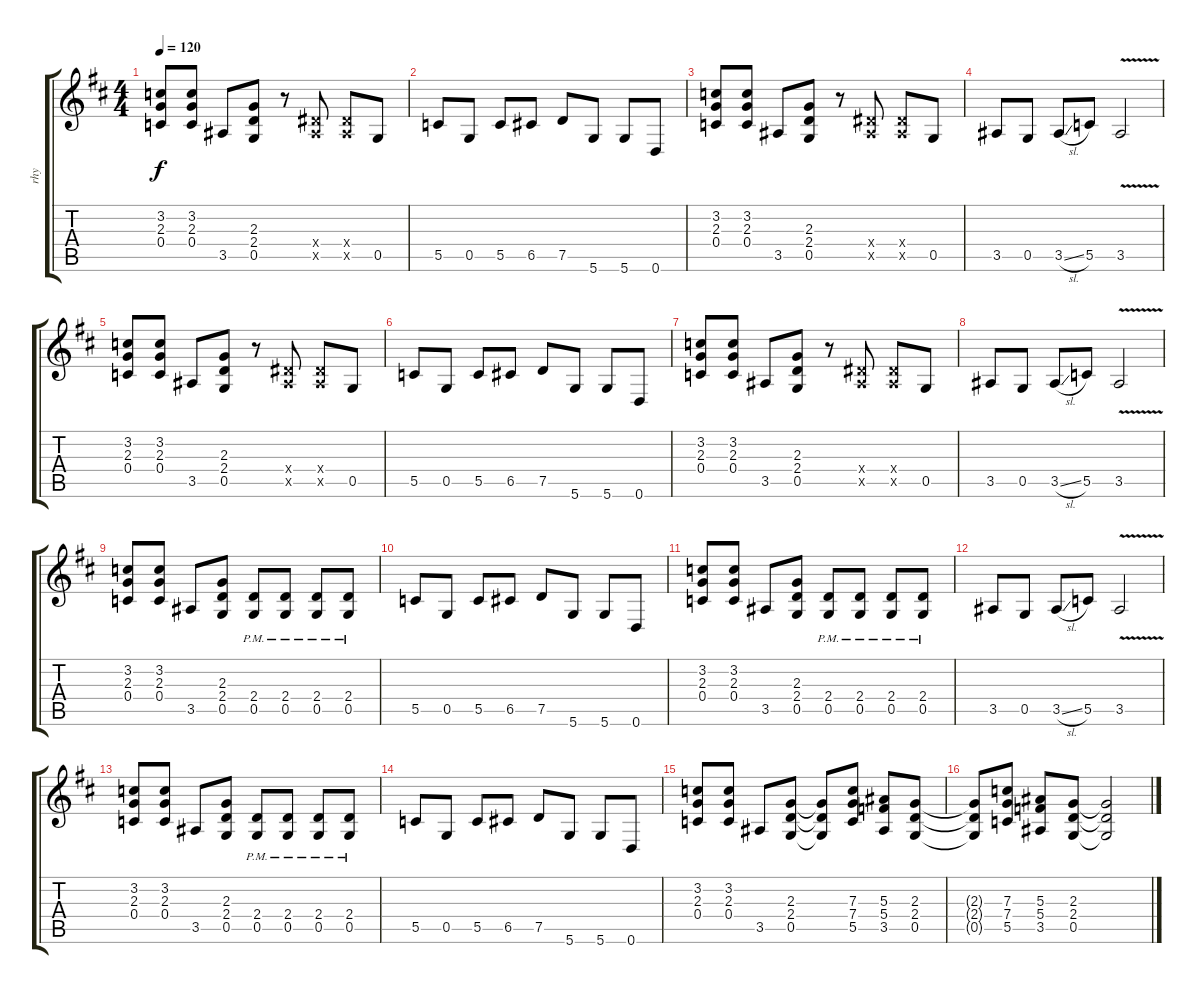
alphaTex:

\track ("rhy" "rhy") {instrument distortionguitar}
\staff {score tabs}
\tuning (D4 A3 F3 C3 G2 D2) {hide}
\ts (4 4)
\tempo 120
\clef g2
\ks d
(3.2 2.3 0.4).8{dy f} (3.2 2.3 0.4).8 3.5.8 (2.3 2.4 0.5).8 r.8 (3.4{x} 3.5{x}).8 (3.4{x} 3.5{x}).8 0.5.8 |
5.5.8 0.5.8 5.5.8 6.5.8 7.5.8 5.6.8 5.6.8 0.6.8 |
(3.2 2.3 0.4).8 (3.2 2.3 0.4).8 3.5.8 (2.3 2.4 0.5).8 r.8 (3.4{x} 3.5{x}).8 (3.4{x} 3.5{x}).8 0.5.8 |
3.5.8 0.5.8 3.5{sl}.8 5.5.8 3.5{v}.2 |
(3.2 2.3 0.4).8 (3.2 2.3 0.4).8 3.5.8 (2.3 2.4 0.5).8 r.8 (3.4{x} 3.5{x}).8 (3.4{x} 3.5{x}).8 0.5.8 |
5.5.8 0.5.8 5.5.8 6.5.8 7.5.8 5.6.8 5.6.8 0.6.8 |
(3.2 2.3 0.4).8 (3.2 2.3 0.4).8 3.5.8 (2.3 2.4 0.5).8 r.8 (3.4{x} 3.5{x}).8 (3.4{x} 3.5{x}).8 0.5.8 |
3.5.8 0.5.8 3.5{sl}.8 5.5.8 3.5{v}.2 |
(3.2 2.3 0.4).8 (3.2 2.3 0.4).8 3.5.8 (2.3 2.4 0.5).8 (2.4{pm} 0.5{pm}).8 (2.4{pm} 0.5{pm}).8 (2.4{pm} 0.5{pm}).8 (2.4{pm} 0.5{pm}).8 |
5.5.8 0.5.8 5.5.8 6.5.8 7.5.8 5.6.8 5.6.8 0.6.8 |
(3.2 2.3 0.4).8 (3.2 2.3 0.4).8 3.5.8 (2.3 2.4 0.5).8 (2.4{pm} 0.5{pm}).8 (2.4{pm} 0.5{pm}).8 (2.4{pm} 0.5{pm}).8 (2.4{pm} 0.5{pm}).8 |
3.5.8 0.5.8 3.5{sl}.8 5.5.8 3.5{v}.2 |
(3.2 2.3 0.4).8 (3.2 2.3 0.4).8 3.5.8 (2.3 2.4 0.5).8 (2.4{pm} 0.5{pm}).8 (2.4{pm} 0.5{pm}).8 (2.4{pm} 0.5{pm}).8 (2.4{pm} 0.5{pm}).8 |
5.5.8 0.5.8 5.5.8 6.5.8 7.5.8 5.6.8 5.6.8 0.6.8 |
(3.2 2.3 0.4).8 (3.2 2.3 0.4).8 3.5.8 (2.3 2.4 0.5).8 (2.3{t} 2.4{t} 0.5{t}).8 (7.3 7.4 5.5).8 (5.3 5.4 3.5).8 (2.3 2.4 0.5).8 |
(2.3{t} 2.4{t} 0.5{t}).8 (7.3 7.4 5.5).8 (5.3 5.4 3.5).8 (2.3 2.4 0.5).8 (2.3{t} 2.4{t} 0.5{t}).2
